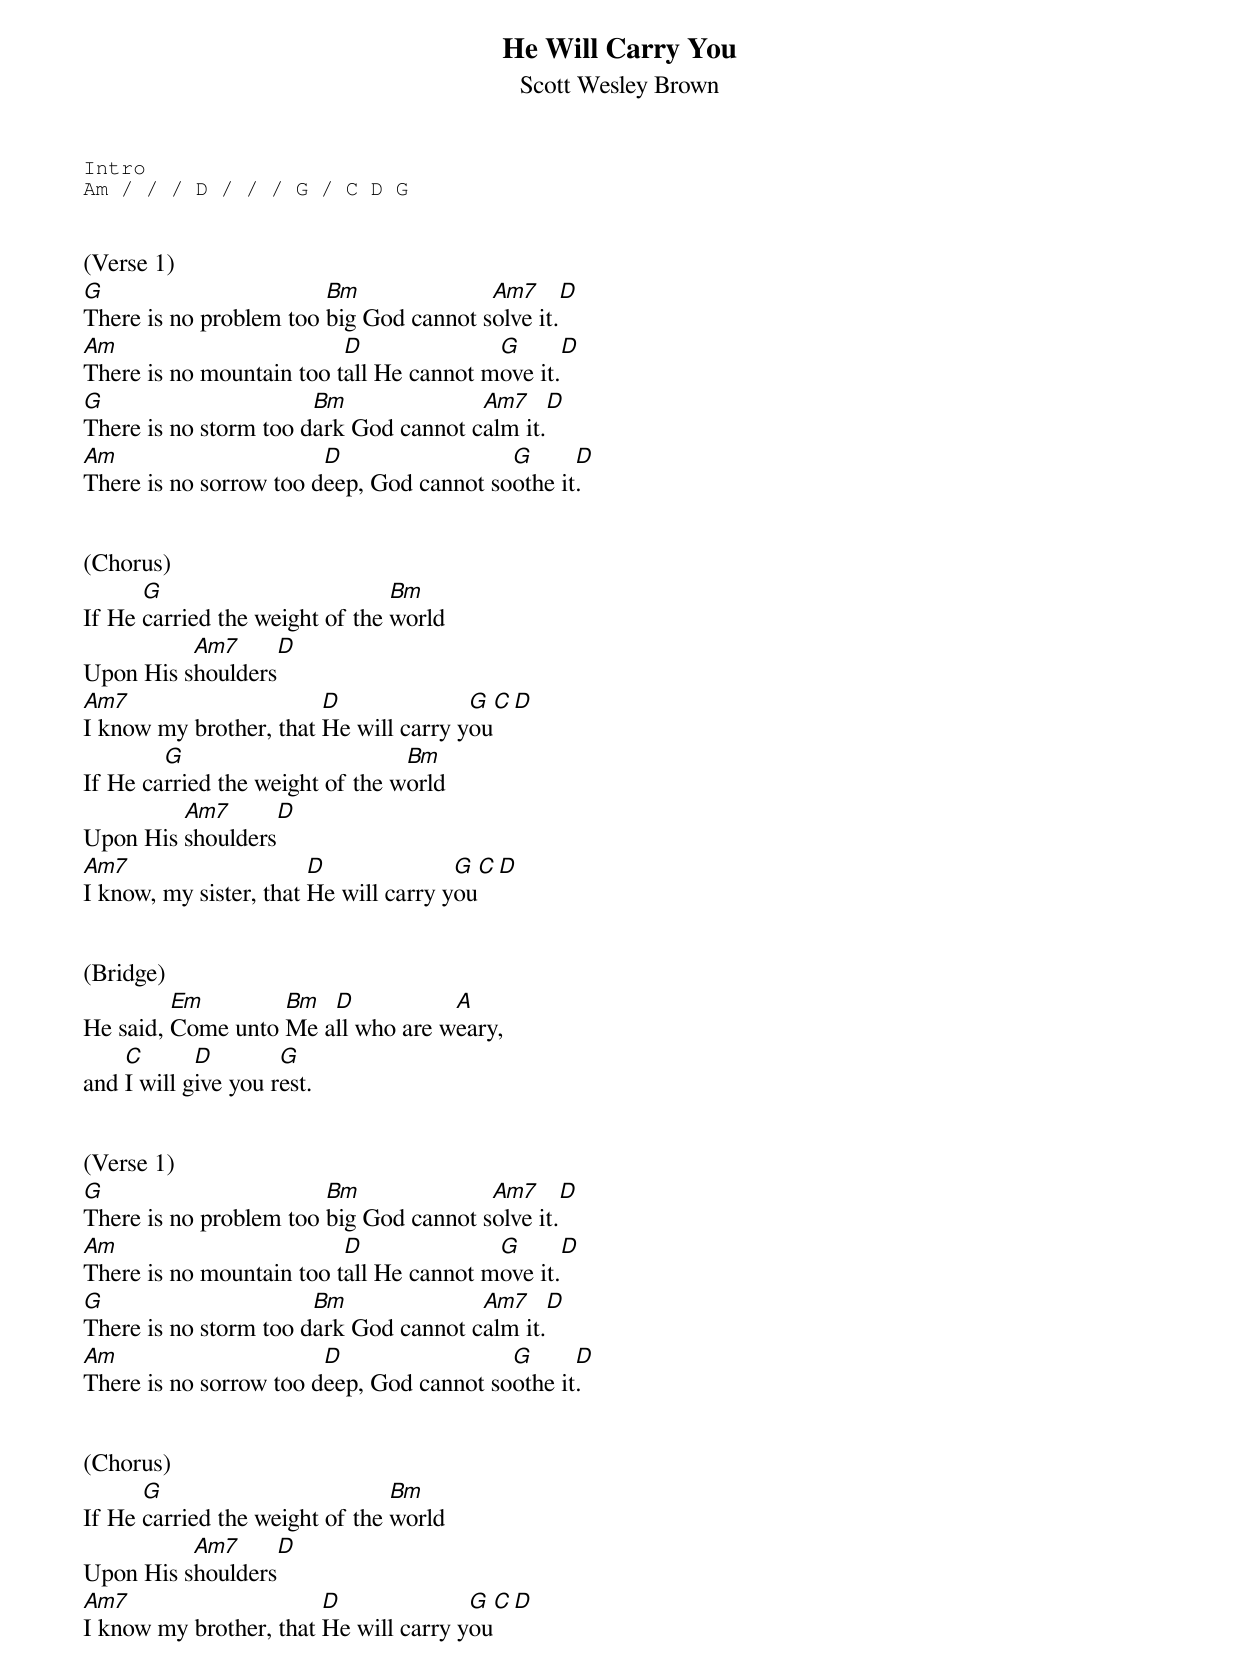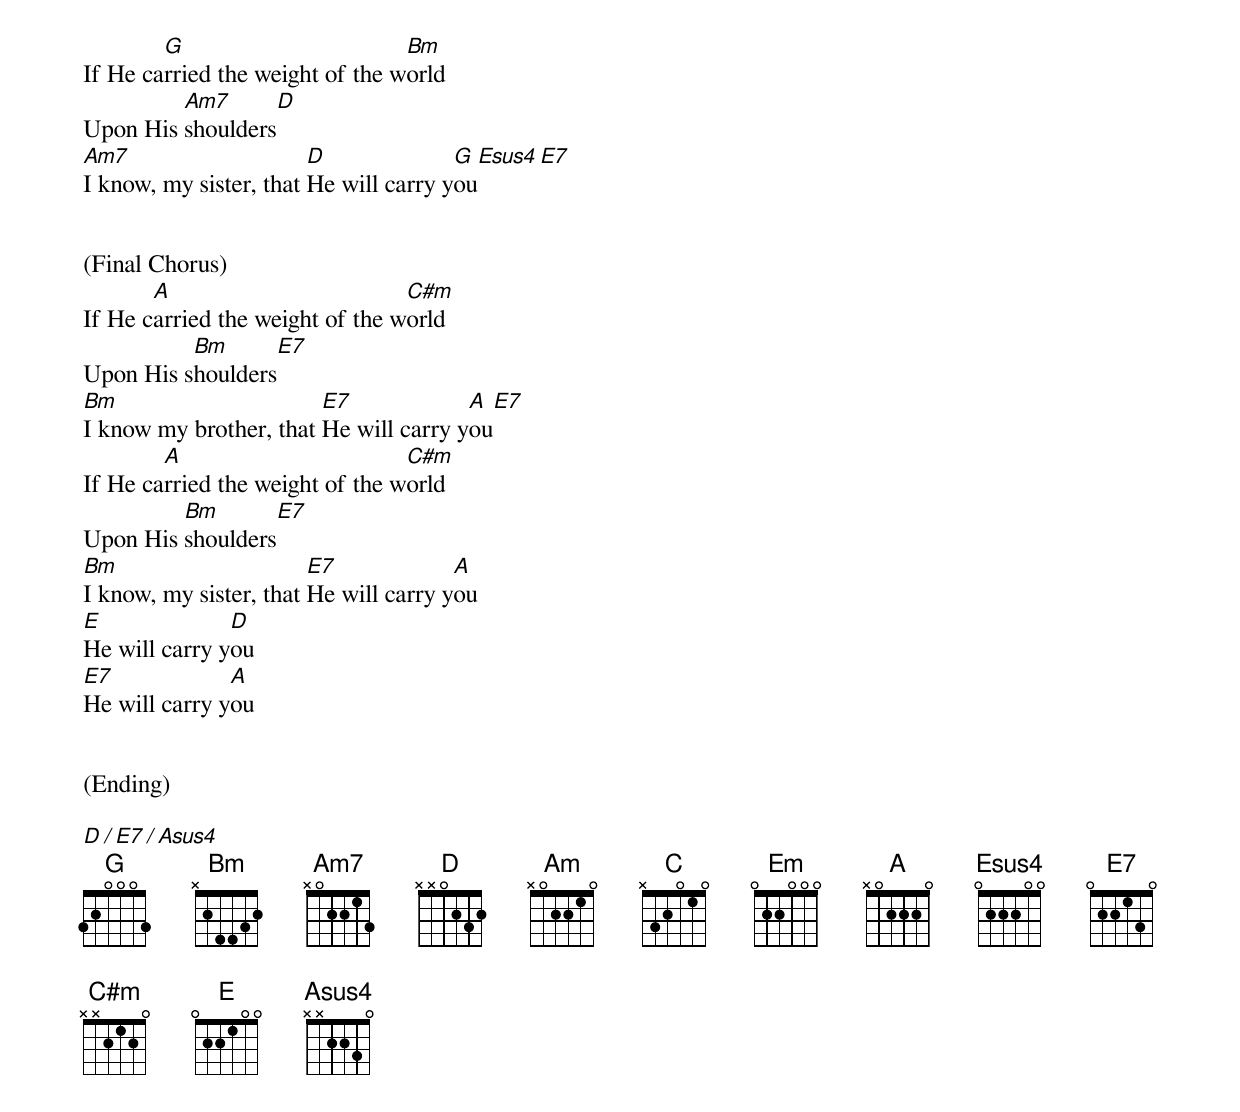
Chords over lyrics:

He Will Carry You
Scott Wesley Brown

Intro
Am / / / D / / / G / C D G


(Verse 1)
G                       Bm              Am7     D
There is no problem too big God cannot solve it.
Am                        D              G      D
There is no mountain too tall He cannot move it.
G                      Bm              Am7      D
There is no storm too dark God cannot calm it.
Am                      D                 G      D
There is no sorrow too deep, God cannot soothe it.


(Chorus)
      G                         Bm
If He carried the weight of the world
          Am7      D
Upon His shoulders
Am7                     D              G  C D
I know my brother, that He will carry you
        G                        Bm
If He carried the weight of the world
         Am7       D
Upon His shoulders
Am7                     D              G  C D
I know, my sister, that He will carry you


(Bridge)
         Em        Bm  D           A
He said, Come unto Me all who are weary,
    C       D        G
and I will give you rest.


(Verse 1)
G                       Bm              Am7      D
There is no problem too big God cannot solve it.
Am                        D              G      D
There is no mountain too tall He cannot move it.
G                      Bm              Am7      D
There is no storm too dark God cannot calm it.
Am                      D                 G      D
There is no sorrow too deep, God cannot soothe it.


(Chorus)
      G                         Bm
If He carried the weight of the world
          Am7     D
Upon His shoulders
Am7                     D              G  C D
I know my brother, that He will carry you
        G                        Bm
If He carried the weight of the world
         Am7      D
Upon His shoulders
Am7                     D              G  Esus4 E7
I know, my sister, that He will carry you


(Final Chorus)
       A                         C#m
If He carried the weight of the world
          Bm      E7
Upon His shoulders
Bm                      E7             A  E7
I know my brother, that He will carry you
        A                        C#m
If He carried the weight of the world
         Bm       E7
Upon His shoulders
Bm                      E7             A
I know, my sister, that He will carry you
E              D
He will carry you
E7             A
He will carry you


(Ending)

D / E7 / Asus4
